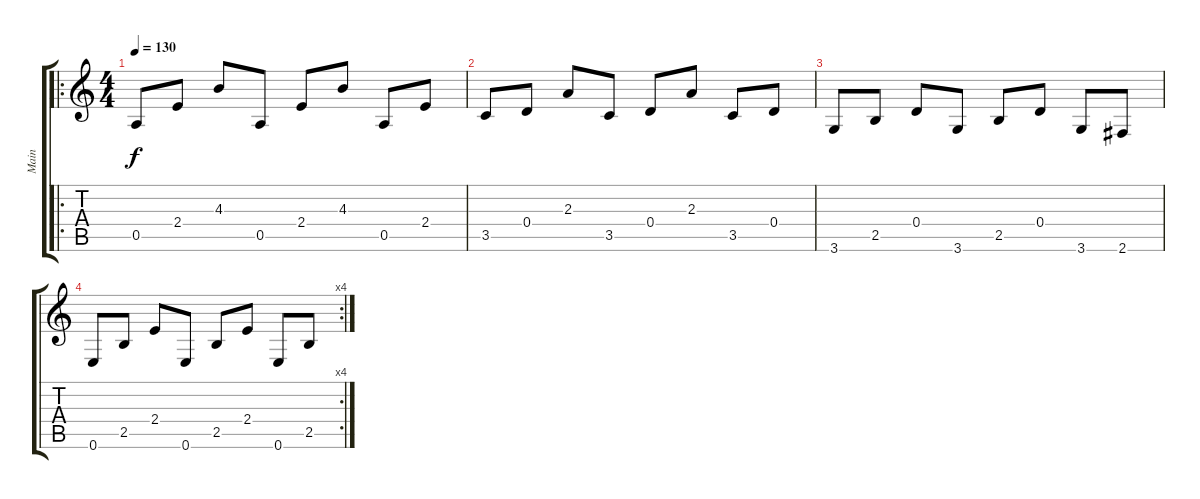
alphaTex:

\track ("Main" "Main") {instrument acousticguitarnylon}
\staff {score tabs}
\tuning (E4 B3 G3 D3 A2 E2) {hide}
\ro
\ts (4 4)
\tempo 130
\clef g2
\ks c
0.5.8{dy f instrument acousticguitarnylon} 2.4.8 4.3.8 0.5.8 2.4.8 4.3.8 0.5.8 2.4.8 |
3.5.8 0.4.8 2.3.8 3.5.8 0.4.8 2.3.8 3.5.8 0.4.8 |
3.6.8 2.5.8 0.4.8 3.6.8 2.5.8 0.4.8 3.6.8 2.6.8 |
\rc 4
0.6.8 2.5.8 2.4.8 0.6.8 2.5.8 2.4.8 0.6.8 2.5.8
